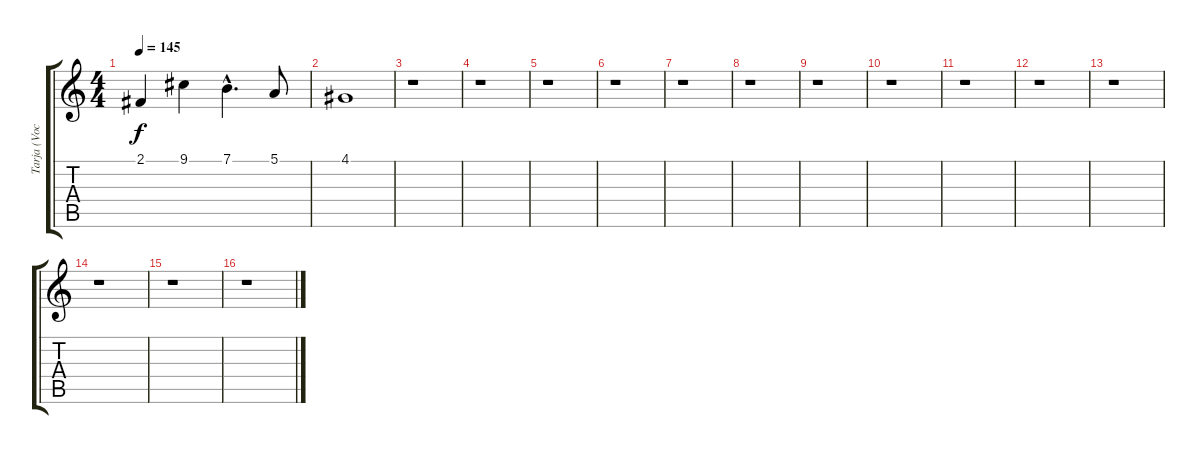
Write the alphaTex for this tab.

\track ("Tarja (Vocals)" "Tarja (Voc") {instrument lead6voice}
\staff {score tabs}
\tuning (E4 B3 G3 D3 A2 E2) {hide}
\ts (4 4)
\tempo 145
\clef g2
\ks c
2.1.4{dy f} 9.1.4 7.1{hac}.4{d} 5.1.8 |
4.1.1 |
r.1 |
r.1 |
r.1 |
r.1 |
r.1 |
r.1 |
r.1 |
r.1 |
r.1 |
r.1 |
r.1 |
r.1 |
r.1 |
r.1
